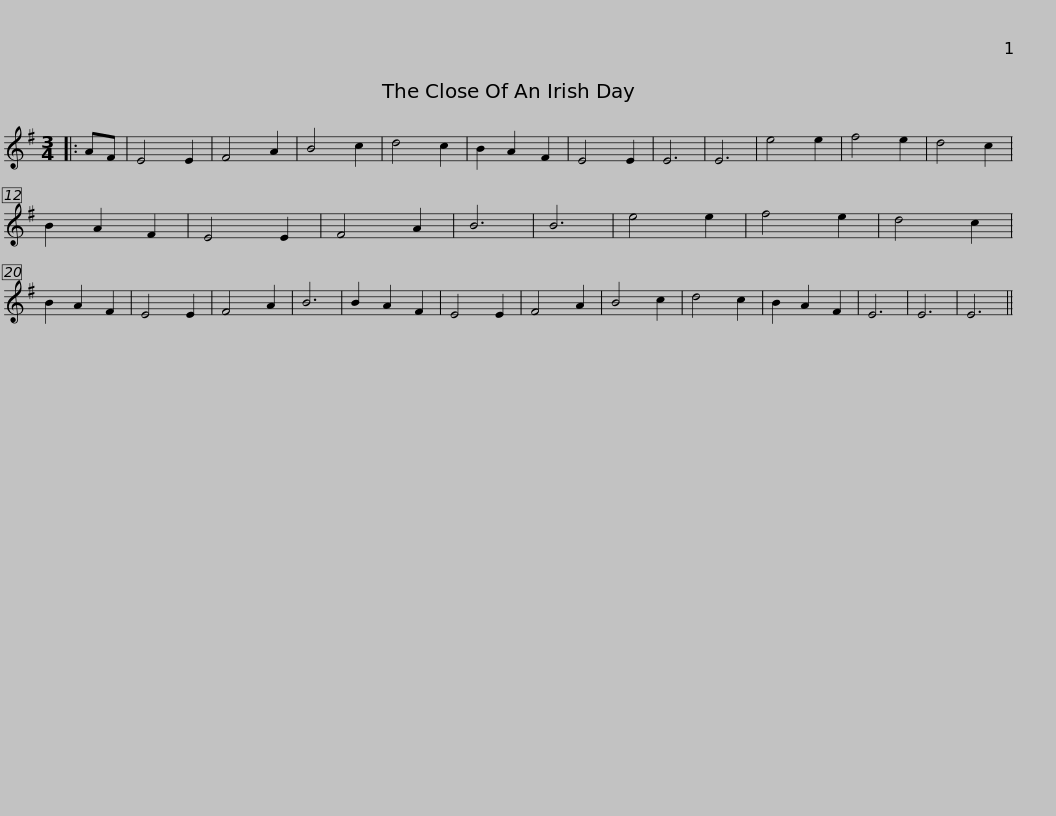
X:1
L:1/8
M:3/4
I:linebreak $
K:Emin
V:1 treble
V:1
|: AF | E4 E2 | F4 A2 | B4 c2 | d4 c2 | %5
 B2 A2 F2 | E4 E2 | E6 | E6 | e4 e2 | %10
 f4 e2 | d4 c2 | B2 A2 F2 | E4 E2 | F4 A2 | %15
 B6 |$ B6 | e4 e2 | f4 e2 | d4 c2 | %20
 B2 A2 F2 | E4 E2 | F4 A2 | B6 | B2 A2 F2 | %25
 E4 E2 | F4 A2 | B4 c2 | d4 c2 | B2 A2 F2 | %30
 E6 | E6 | E6 || %33
